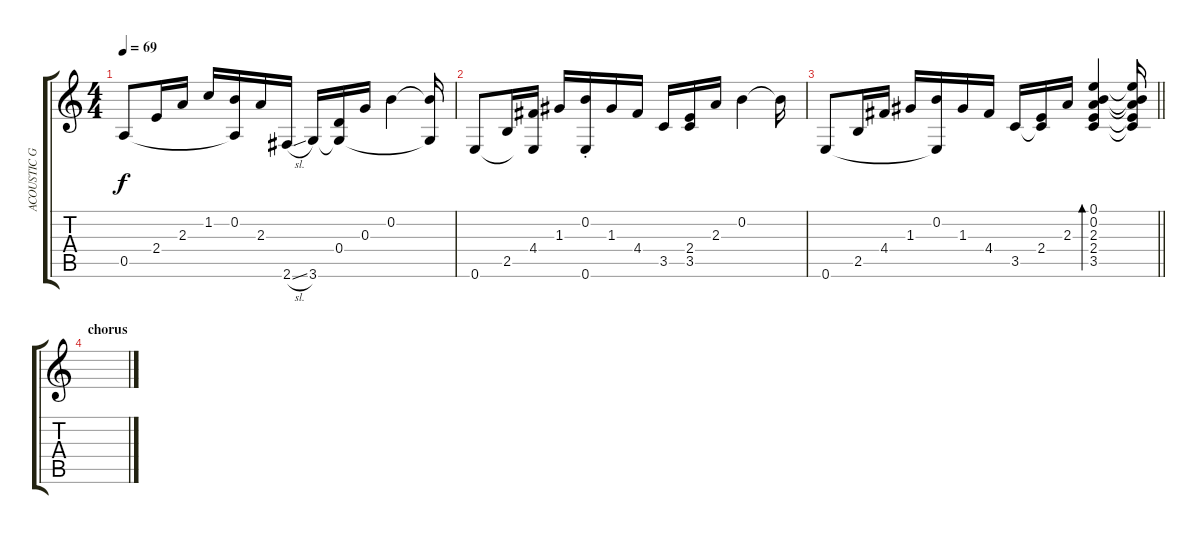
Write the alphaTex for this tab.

\track ("ACOUSTIC GUITAR" "ACOUSTIC G") {instrument acousticguitarsteel}
\staff {score tabs}
\tuning (E4 B3 G3 D3 A2 E2) {hide}
\ts (4 4)
\tempo 69
\clef g2
\ks c
0.5.8{dy f} 2.4.16 2.3.16 1.2.16 (0.2 0.5{t}).16 2.3.16 2.6{sl}.16 3.6.16 (0.4 3.6{t}).16 0.3.16 0.2.4 (0.2{t} 3.6{t}).16 |
0.6.8 2.5.16 (4.4 0.6{t}).16 1.3.16 (0.2 0.6{st}).16 1.3.16 4.4.16 3.5.16 (2.4 3.5).16 2.3.16 0.2.4 0.2{t}.16 |
\barLineRight lightlight
0.6.8 2.5.16 4.4.16 1.3.16 (0.2 0.6{t}).16 1.3.16 4.4.16 3.5.16 (2.4 3.5{t}).16 2.3.16 (0.1 0.2 2.3 2.4 3.5).4{bd 60} (0.1{t} 0.2{t} 2.3{t} 2.4{t} 3.5{t}).16 |
\section ("" "chorus")
